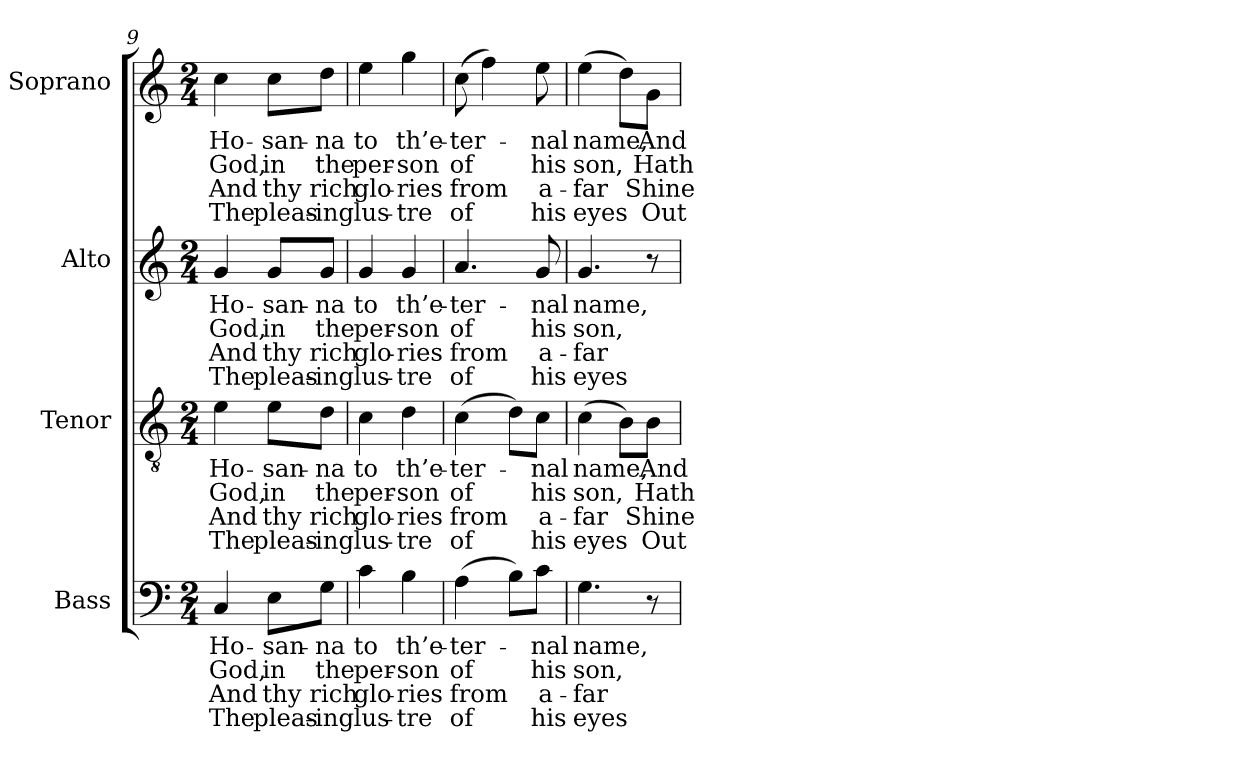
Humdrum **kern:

**kern	**text	**text	**text	**text	**kern	**text	**text	**text	**text	**kern	**text	**text	**text	**text	**kern	**text	**text	**text	**text
*part4	*part4	*part4	*part4	*part4	*part3	*part3	*part3	*part3	*part3	*part2	*part2	*part2	*part2	*part2	*part1	*part1	*part1	*part1	*part1
*staff4	*staff4	*staff4	*staff4	*staff4	*staff3	*staff3	*staff3	*staff3	*staff3	*staff2	*staff2	*staff2	*staff2	*staff2	*staff1	*staff1	*staff1	*staff1	*staff1
*I"Bass	*	*	*	*	*I"Tenor	*	*	*	*	*I"Alto	*	*	*	*	*I"Soprano	*	*	*	*
*I'B.	*	*	*	*	*I'T.	*	*	*	*	*I'A.	*	*	*	*	*I'S.	*	*	*	*
!!LO:LB:g=z
*clefF4	*	*	*	*	*clefGv2	*	*	*	*	*clefG2	*	*	*	*	*clefG2	*	*	*	*
*	*	*	*	*	*ITrd7c12	*	*	*	*	*	*	*	*	*	*	*	*	*	*
*k[]	*	*	*	*	*k[]	*	*	*	*	*k[]	*	*	*	*	*k[]	*	*	*	*
*C:	*	*	*	*	*C:	*	*	*	*	*C:	*	*	*	*	*C:	*	*	*	*
*M2/4	*	*	*	*	*M2/4	*	*	*	*	*M2/4	*	*	*	*	*M2/4	*	*	*	*
=9	=9	=9	=9	=9	=9	=9	=9	=9	=9	=9	=9	=9	=9	=9	=9	=9	=9	=9	=9
!	!LO:LY:b:color=#000000	!LO:LY:b:color=#000000	!LO:LY:b:color=#000000	!LO:LY:b:color=#000000	!	!	!	!	!	!	!	!	!	!	!	!	!	!	!
!	!	!	!	!	!	!LO:LY:b:color=#000000	!LO:LY:b:color=#000000	!LO:LY:b:color=#000000	!LO:LY:b:color=#000000	!	!	!	!	!	!	!	!	!	!
!	!	!	!	!	!	!	!	!	!	!	!LO:LY:b:color=#000000	!LO:LY:b:color=#000000	!LO:LY:b:color=#000000	!LO:LY:b:color=#000000	!	!	!	!	!
!	!	!	!	!	!	!	!	!	!	!	!	!	!	!	!	!LO:LY:b:color=#000000	!LO:LY:b:color=#000000	!LO:LY:b:color=#000000	!LO:LY:b:color=#000000
4Ci/	Ho-	God,	And	The	4Ei\	Ho-	God,	And	The	4gi/	Ho-	God,	And	The	4cci\	Ho-	God,	And	The
!	!LO:LY:b:color=#000000	!LO:LY:b:color=#000000	!LO:LY:b:color=#000000	!LO:LY:b:color=#000000	!	!	!	!	!	!	!	!	!	!	!	!	!	!	!
!	!	!	!	!	!	!LO:LY:b:color=#000000	!LO:LY:b:color=#000000	!LO:LY:b:color=#000000	!LO:LY:b:color=#000000	!	!	!	!	!	!	!	!	!	!
!	!	!	!	!	!	!	!	!	!	!	!LO:LY:b:color=#000000	!LO:LY:b:color=#000000	!LO:LY:b:color=#000000	!LO:LY:b:color=#000000	!	!	!	!	!
!	!	!	!	!	!	!	!	!	!	!	!	!	!	!	!	!LO:LY:b:color=#000000	!LO:LY:b:color=#000000	!LO:LY:b:color=#000000	!LO:LY:b:color=#000000
8Ei\L	-san-	in	thy	pleas-	8Ei\L	-san-	in	thy	pleas-	8gi/L	-san-	in	thy	pleas-	8cci\L	-san-	in	thy	pleas-
!	!LO:LY:b:color=#000000	!LO:LY:b:color=#000000	!LO:LY:b:color=#000000	!LO:LY:b:color=#000000	!	!	!	!	!	!	!	!	!	!	!	!	!	!	!
!	!	!	!	!	!	!LO:LY:b:color=#000000	!LO:LY:b:color=#000000	!LO:LY:b:color=#000000	!LO:LY:b:color=#000000	!	!	!	!	!	!	!	!	!	!
!	!	!	!	!	!	!	!	!	!	!	!LO:LY:b:color=#000000	!LO:LY:b:color=#000000	!LO:LY:b:color=#000000	!LO:LY:b:color=#000000	!	!	!	!	!
!	!	!	!	!	!	!	!	!	!	!	!	!	!	!	!	!LO:LY:b:color=#000000	!LO:LY:b:color=#000000	!LO:LY:b:color=#000000	!LO:LY:b:color=#000000
8Gi\J	-na	the	-rich	ing	8Di\J	-na	the	-rich	ing	8gi/J	-na	the	-rich	ing	8ddi\J	-na	the	-rich	ing
=10	=10	=10	=10	=10	=10	=10	=10	=10	=10	=10	=10	=10	=10	=10	=10	=10	=10	=10	=10
!	!LO:LY:b:color=#000000	!LO:LY:b:color=#000000	!LO:LY:b:color=#000000	!LO:LY:b:color=#000000	!	!	!	!	!	!	!	!	!	!	!	!	!	!	!
!	!	!	!	!	!	!LO:LY:b:color=#000000	!LO:LY:b:color=#000000	!LO:LY:b:color=#000000	!LO:LY:b:color=#000000	!	!	!	!	!	!	!	!	!	!
!	!	!	!	!	!	!	!	!	!	!	!LO:LY:b:color=#000000	!LO:LY:b:color=#000000	!LO:LY:b:color=#000000	!LO:LY:b:color=#000000	!	!	!	!	!
!	!	!	!	!	!	!	!	!	!	!	!	!	!	!	!	!LO:LY:b:color=#000000	!LO:LY:b:color=#000000	!LO:LY:b:color=#000000	!LO:LY:b:color=#000000
4ci\	to	per-	glo-	-lus-	4Ci\	to	per-	glo-	-lus-	4gi/	to	per-	glo-	-lus-	4eei\	to	per-	glo-	-lus-
!	!LO:LY:b:color=#000000	!LO:LY:b:color=#000000	!LO:LY:b:color=#000000	!LO:LY:b:color=#000000	!	!	!	!	!	!	!	!	!	!	!	!	!	!	!
!	!	!	!	!	!	!LO:LY:b:color=#000000	!LO:LY:b:color=#000000	!LO:LY:b:color=#000000	!LO:LY:b:color=#000000	!	!	!	!	!	!	!	!	!	!
!	!	!	!	!	!	!	!	!	!	!	!LO:LY:b:color=#000000	!LO:LY:b:color=#000000	!LO:LY:b:color=#000000	!LO:LY:b:color=#000000	!	!	!	!	!
!	!	!	!	!	!	!	!	!	!	!	!	!	!	!	!	!LO:LY:b:color=#000000	!LO:LY:b:color=#000000	!LO:LY:b:color=#000000	!LO:LY:b:color=#000000
4Bi\	th’e-	-son	-ries	tre	4Di\	th’e-	-son	-ries	tre	4gi/	th’e-	-son	-ries	tre	4ggi\	th’e-	-son	-ries	tre
=11	=11	=11	=11	=11	=11	=11	=11	=11	=11	=11	=11	=11	=11	=11	=11	=11	=11	=11	=11
!	!LO:LY:b:color=#000000	!LO:LY:b:color=#000000	!LO:LY:b:color=#000000	!LO:LY:b:color=#000000	!	!	!	!	!	!	!	!	!	!	!	!	!	!	!
!	!	!	!	!	!	!LO:LY:b:color=#000000	!LO:LY:b:color=#000000	!LO:LY:b:color=#000000	!LO:LY:b:color=#000000	!	!	!	!	!	!	!	!	!	!
!	!	!	!	!	!	!	!	!	!	!	!LO:LY:b:color=#000000	!LO:LY:b:color=#000000	!LO:LY:b:color=#000000	!LO:LY:b:color=#000000	!	!	!	!	!
!	!	!	!	!	!	!	!	!	!	!	!	!	!	!	!	!LO:LY:b:color=#000000	!LO:LY:b:color=#000000	!LO:LY:b:color=#000000	!LO:LY:b:color=#000000
(4Ai\	-ter-	of	from	of	(4Ci\	-ter-	of	from	of	4.ai/	-ter-	of	from	of	(8cci\	-ter-	of	from	of
.	.	.	.	.	.	.	.	.	.	.	.	.	.	.	4ffi\)	.	.	.	.
8Bi\L)	.	.	.	.	8Di\L)	.	.	.	.	.	.	.	.	.	.	.	.	.	.
!	!LO:LY:b:color=#000000	!LO:LY:b:color=#000000	!LO:LY:b:color=#000000	!LO:LY:b:color=#000000	!	!	!	!	!	!	!	!	!	!	!	!	!	!	!
!	!	!	!	!	!	!LO:LY:b:color=#000000	!LO:LY:b:color=#000000	!LO:LY:b:color=#000000	!LO:LY:b:color=#000000	!	!	!	!	!	!	!	!	!	!
!	!	!	!	!	!	!	!	!	!	!	!LO:LY:b:color=#000000	!LO:LY:b:color=#000000	!LO:LY:b:color=#000000	!LO:LY:b:color=#000000	!	!	!	!	!
!	!	!	!	!	!	!	!	!	!	!	!	!	!	!	!	!LO:LY:b:color=#000000	!LO:LY:b:color=#000000	!LO:LY:b:color=#000000	!LO:LY:b:color=#000000
8ci\J	-nal	his	a-	-his	8Ci\J	-nal	his	a-	-his	8gi/	-nal	his	a-	-his	8eei\	-nal	his	a-	-his
=12	=12	=12	=12	=12	=12	=12	=12	=12	=12	=12	=12	=12	=12	=12	=12	=12	=12	=12	=12
!	!LO:LY:b:color=#000000	!LO:LY:b:color=#000000	!LO:LY:b:color=#000000	!LO:LY:b:color=#000000	!	!	!	!	!	!	!	!	!	!	!	!	!	!	!
!	!	!	!	!	!	!LO:LY:b:color=#000000	!LO:LY:b:color=#000000	!LO:LY:b:color=#000000	!LO:LY:b:color=#000000	!	!	!	!	!	!	!	!	!	!
!	!	!	!	!	!	!	!	!	!	!	!LO:LY:b:color=#000000	!LO:LY:b:color=#000000	!LO:LY:b:color=#000000	!LO:LY:b:color=#000000	!	!	!	!	!
!	!	!	!	!	!	!	!	!	!	!	!	!	!	!	!	!LO:LY:b:color=#000000	!LO:LY:b:color=#000000	!LO:LY:b:color=#000000	!LO:LY:b:color=#000000
4.Gi\	name,	son,	far	eyes	(4Ci\	name,	son,	far	eyes	4.gi/	name,	son,	far	eyes	(4eei\	name,	son,	far	eyes
.	.	.	.	.	8BBi\L)	.	.	.	.	.	.	.	.	.	8ddi\L)	.	.	.	.
!	!	!	!	!	!	!LO:LY:b:color=#000000	!LO:LY:b:color=#000000	!LO:LY:b:color=#000000	!LO:LY:b:color=#000000	!	!	!	!	!	!	!	!	!	!
!	!	!	!	!	!	!	!	!	!	!	!	!	!	!	!	!LO:LY:b:color=#000000	!LO:LY:b:color=#000000	!LO:LY:b:color=#000000	!LO:LY:b:color=#000000
8r	.	.	.	.	8BBi\J	And	Hath	Shine	Out-	8r	.	.	.	.	8gi\J	And	Hath	Shine	Out-
=	=	=	=	=	=	=	=	=	=	=	=	=	=	=	=	=	=	=	=
*-	*-	*-	*-	*-	*-	*-	*-	*-	*-	*-	*-	*-	*-	*-	*-	*-	*-	*-	*-
